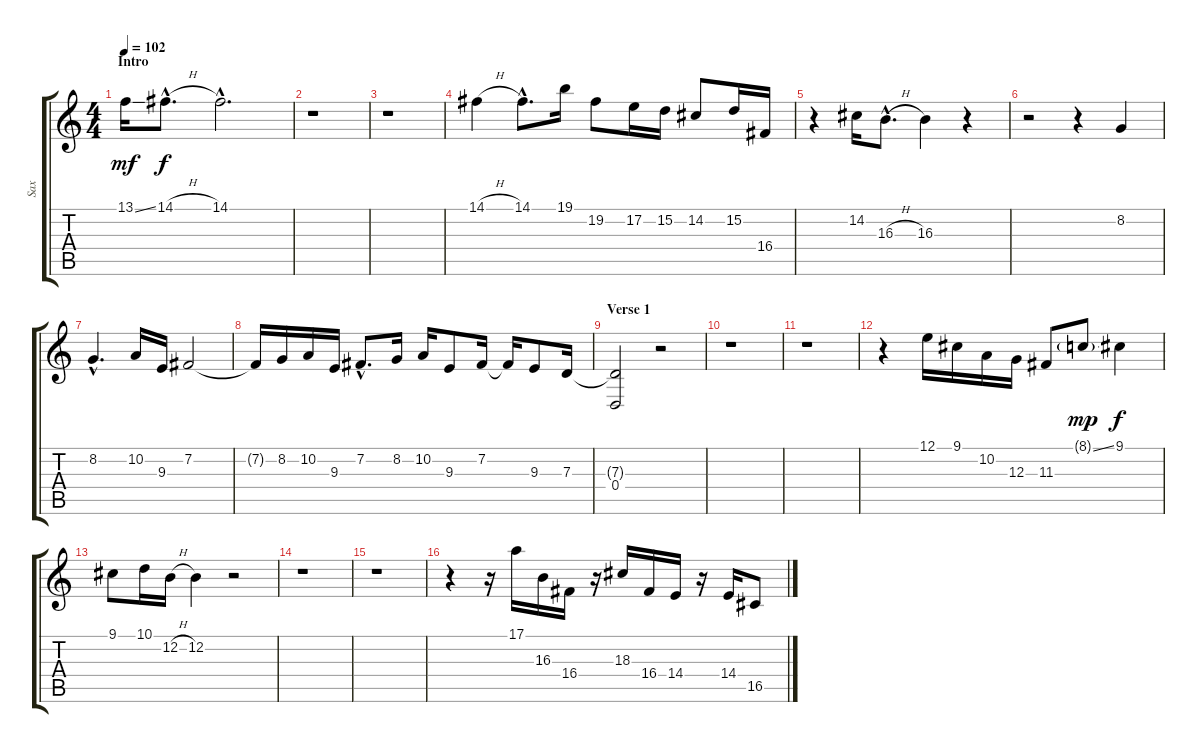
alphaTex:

\track ("Sax" "Sax") {instrument sopranosax}
\staff {score tabs}
\tuning (E4 B3 G3 D3 A2 E2) {hide}
\ts (4 4)
\section ("" "Intro")
\tempo 102
\clef g2
\ks c
13.1{ss}.16{dy mf instrument sopranosax} 14.1{h hac}.8{d dy f} 14.1{hac}.2{d} |
r.1 |
r.1 |
14.1{h}.4 14.1{hac}.8{d} 19.1.16 19.2.8 17.2.16 15.2.16 14.2.8 15.2.16 16.4.16 |
r.4 14.2.16 16.3{h hac}.8{d} 16.3.4 r.4 |
r.2 r.4 8.2.4 |
8.2{hac}.4{d} 10.2.16 9.3.16 7.2.2 |
7.2{t}.16 8.2.16 10.2.16 9.3.16 7.2{hac}.8{d} 8.2.16 10.2.16 9.3.8 7.2.16 7.2{t}.16 9.3.8 7.3.16 |
\section ("" "Verse 1")
(7.3{t} 0.4).2 r.2 |
r.1 |
r.1 |
r.4 12.1.16 9.1.16 10.2.16 12.3.16 11.3.8 8.1{ss g}.8{dy mp} 9.1.4{dy f} |
9.1.8 10.1.16 12.2{h}.16 12.2.4 r.2 |
r.1 |
r.1 |
r.4 r.16 17.1.16 16.3.16 16.4.16 r.16 18.3.16 16.4.16 14.4.16 r.16 14.4.16 16.5.8
